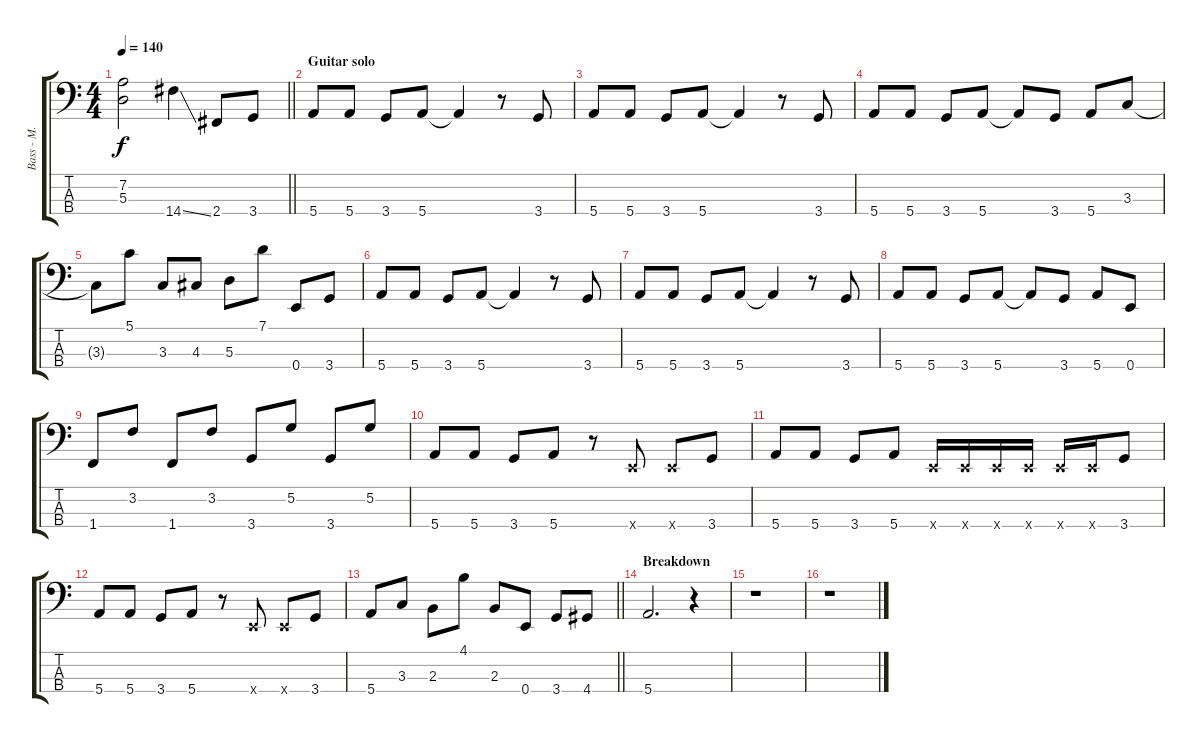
\track ("Bass - M. Anthony" "Bass - M. ") {instrument electricbassfinger}
\staff {score tabs}
\tuning (G2 D2 A1 E1) {hide}
\ts (4 4)
\tempo 140
\clef f4
\barLineRight lightlight
\ks c
(7.2{t} 5.3{t}).2{dy f} 14.4{ss}.4 2.4.8 3.4.8 |
\section ("" "Guitar solo")
5.4.8 5.4.8 3.4.8 5.4.8 5.4{t}.4 r.8 3.4.8 |
5.4.8 5.4.8 3.4.8 5.4.8 5.4{t}.4 r.8 3.4.8 |
5.4.8 5.4.8 3.4.8 5.4.8 5.4{t}.8 3.4.8 5.4.8 3.3.8 |
3.3{t}.8 5.1.8 3.3.8 4.3.8 5.3.8 7.1.8 0.4.8 3.4.8 |
5.4.8 5.4.8 3.4.8 5.4.8 5.4{t}.4 r.8 3.4.8 |
5.4.8 5.4.8 3.4.8 5.4.8 5.4{t}.4 r.8 3.4.8 |
5.4.8 5.4.8 3.4.8 5.4.8 5.4{t}.8 3.4.8 5.4.8 0.4.8 |
1.4.8 3.2.8 1.4.8 3.2.8 3.4.8 5.2.8 3.4.8 5.2.8 |
5.4.8 5.4.8 3.4.8 5.4.8 r.8 0.4{x}.8 0.4{x}.8 3.4.8 |
5.4.8 5.4.8 3.4.8 5.4.8 0.4{x}.16 0.4{x}.16 0.4{x}.16 0.4{x}.16 0.4{x}.16 0.4{x}.16 3.4.8 |
5.4.8 5.4.8 3.4.8 5.4.8 r.8 0.4{x}.8 0.4{x}.8 3.4.8 |
\barLineRight lightlight
5.4.8 3.3.8 2.3.8 4.1.8 2.3.8 0.4.8 3.4.8 4.4.8 |
\section ("" "Breakdown")
5.4.2{d} r.4 |
r.1 |
r.1
